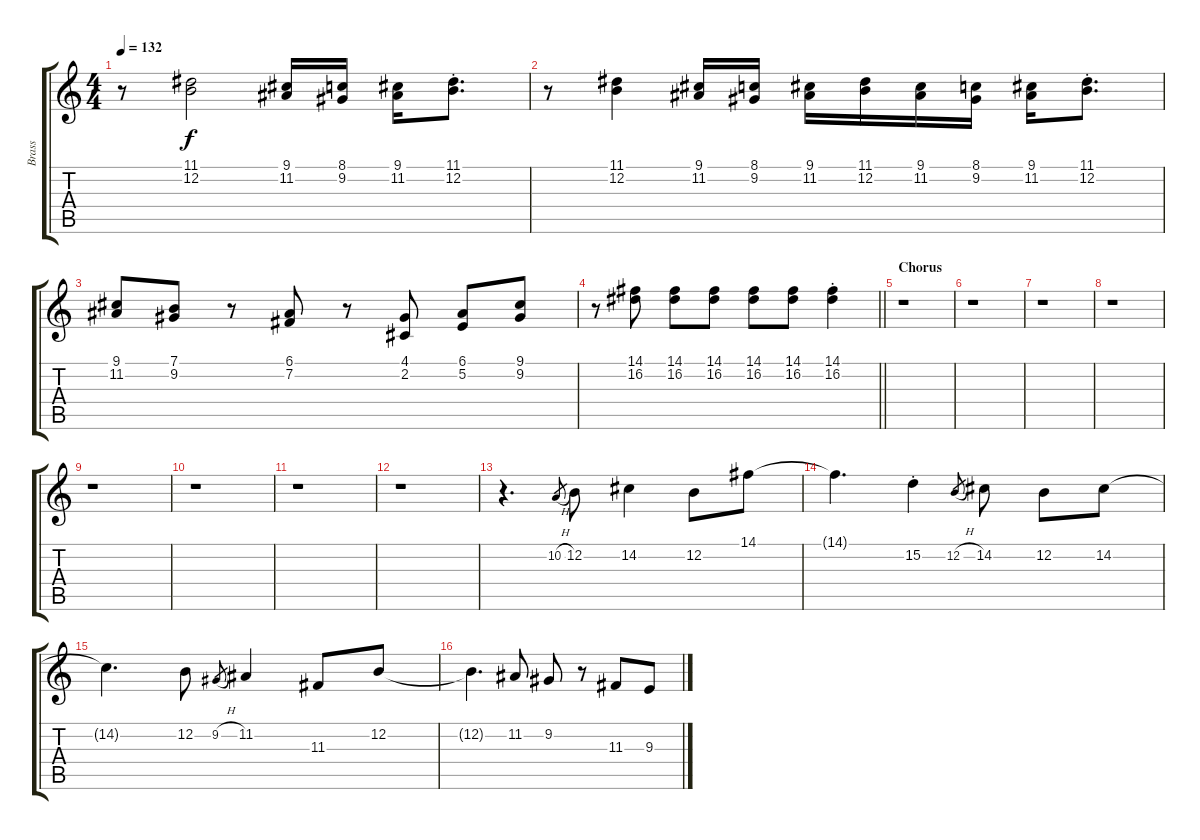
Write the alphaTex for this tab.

\track ("Brass" "Brass") {instrument brasssection}
\staff {score tabs}
\tuning (E4 B3 G3 D3 A2 E2) {hide}
\ts (4 4)
\tempo 132
\clef g2
\ks c
r.8{dy f} (11.1 12.2).2 (9.1 11.2).16 (8.1 9.2).16 (9.1 11.2).16 (11.1{st} 12.2{st}).8{d} |
r.8 (11.1 12.2).4 (9.1 11.2).16 (8.1 9.2).16 (9.1 11.2).16 (11.1 12.2).16 (9.1 11.2).16 (8.1 9.2).16 (9.1 11.2).16 (11.1{st} 12.2{st}).8{d} |
(9.1 11.2).8 (7.1 9.2).8 r.8 (6.1 7.2).8 r.8 (4.1 2.2).8 (6.1 5.2).8 (9.1 9.2).8 |
\barLineRight lightlight
r.8 (14.1 16.2).8 (14.1 16.2).8 (14.1 16.2).8 (14.1 16.2).8 (14.1 16.2).8 (14.1{st} 16.2{st}).4 |
\section ("" "Chorus")
r.1 |
r.1 |
r.1 |
r.1 |
r.1 |
r.1 |
r.1 |
r.1 |
r.4{d} 10.2{h}.8{gr} 12.2.8 14.2.4 12.2.8 14.1.8 |
14.1{t}.4{d} 15.2{st}.4 12.2{h}.8{gr} 14.2.8 12.2.8 14.2.8 |
14.2{t}.4{d} 12.2.8 9.2{h}.8{gr} 11.2.4 11.3.8 12.2.8 |
12.2{t}.4{d} 11.2.8 9.2.8 r.8 11.3.8 9.3.8
